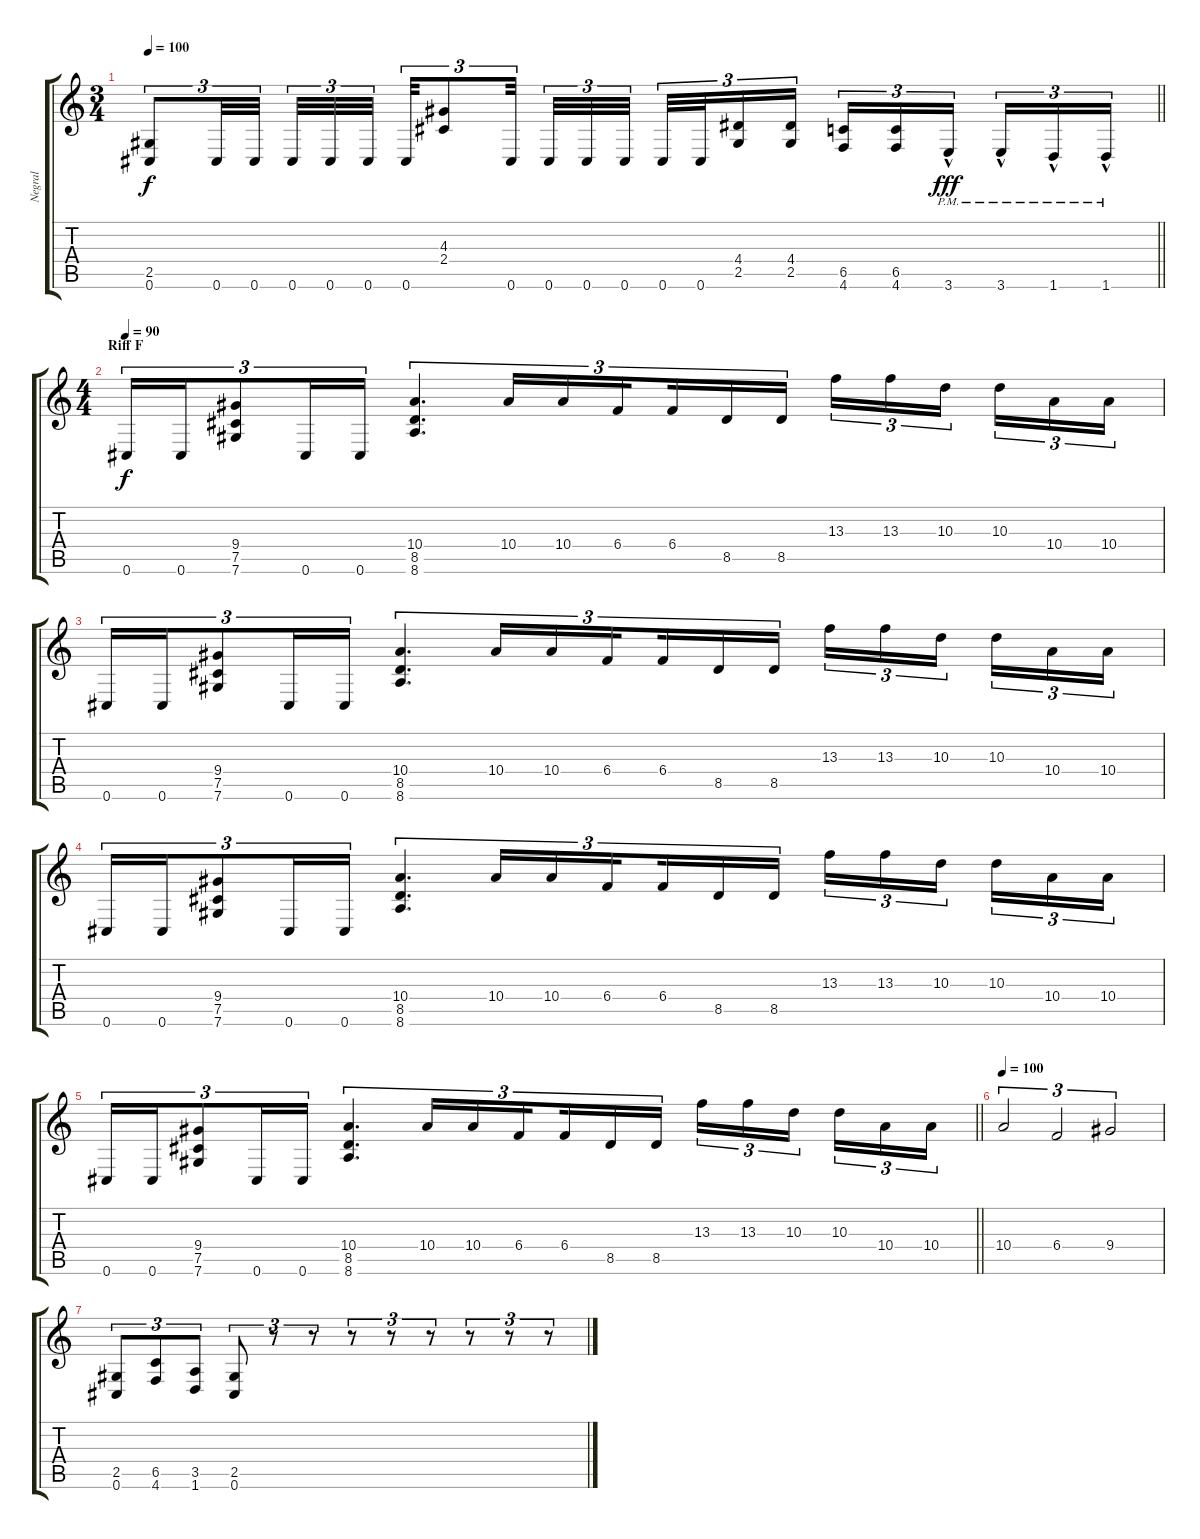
\track ("Negral" "Negral") {instrument distortionguitar}
\staff {score tabs}
\tuning (Db4 Ab3 E3 B2 Gb2 Db2) {hide}
\ts (3 4)
\tempo 100
\clef g2
\barLineRight lightlight
\ks c
(2.5 0.6).8{tu (3 2) dy f} 0.6.32{tu (3 2)} 0.6.32{tu (3 2) beam splitsecondary} 0.6.32{tu (3 2)} 0.6.32{tu (3 2)} 0.6.32{tu (3 2) beam splitsecondary} 0.6.32{tu (3 2)} (4.3 2.4).8{tu (3 2)} 0.6.32{tu (3 2) beam splitsecondary} 0.6.32{tu (3 2)} 0.6.32{tu (3 2)} 0.6.32{tu (3 2) beam splitsecondary} 0.6.32{tu (3 2)} 0.6.32{tu (3 2)} (4.4 2.5).16{tu (3 2)} (4.4 2.5).16{tu (3 2)} (6.5 4.6).16{tu (3 2)} (6.5 4.6).16{tu (3 2)} 3.6{hac pm}.16{tu (3 2) dy fff beam splitsecondary} 3.6{hac pm}.16{tu (3 2)} 1.6{hac pm}.16{tu (3 2)} 1.6{hac pm}.16{tu (3 2)} |
\ts (4 4)
\section ("" "Riff F")
\tempo 90
0.6.16{tu (3 2) dy f} 0.6.16{tu (3 2)} (9.4 7.5 7.6).8{tu (3 2)} 0.6.16{tu (3 2)} 0.6.16{tu (3 2)} (10.4 8.5 8.6).4{d tu (3 2)} 10.4.16{tu (3 2)} 10.4.16{tu (3 2)} 6.4.16{tu (3 2) beam splitsecondary} 6.4.16{tu (3 2)} 8.5.16{tu (3 2)} 8.5.16{tu (3 2)} 13.3.16{tu (3 2)} 13.3.16{tu (3 2)} 10.3.16{tu (3 2) beam splitsecondary} 10.3.16{tu (3 2)} 10.4.16{tu (3 2)} 10.4.16{tu (3 2)} |
0.6.16{tu (3 2)} 0.6.16{tu (3 2)} (9.4 7.5 7.6).8{tu (3 2)} 0.6.16{tu (3 2)} 0.6.16{tu (3 2)} (10.4 8.5 8.6).4{d tu (3 2)} 10.4.16{tu (3 2)} 10.4.16{tu (3 2)} 6.4.16{tu (3 2) beam splitsecondary} 6.4.16{tu (3 2)} 8.5.16{tu (3 2)} 8.5.16{tu (3 2)} 13.3.16{tu (3 2)} 13.3.16{tu (3 2)} 10.3.16{tu (3 2) beam splitsecondary} 10.3.16{tu (3 2)} 10.4.16{tu (3 2)} 10.4.16{tu (3 2)} |
0.6.16{tu (3 2)} 0.6.16{tu (3 2)} (9.4 7.5 7.6).8{tu (3 2)} 0.6.16{tu (3 2)} 0.6.16{tu (3 2)} (10.4 8.5 8.6).4{d tu (3 2)} 10.4.16{tu (3 2)} 10.4.16{tu (3 2)} 6.4.16{tu (3 2) beam splitsecondary} 6.4.16{tu (3 2)} 8.5.16{tu (3 2)} 8.5.16{tu (3 2)} 13.3.16{tu (3 2)} 13.3.16{tu (3 2)} 10.3.16{tu (3 2) beam splitsecondary} 10.3.16{tu (3 2)} 10.4.16{tu (3 2)} 10.4.16{tu (3 2)} |
\barLineRight lightlight
0.6.16{tu (3 2)} 0.6.16{tu (3 2)} (9.4 7.5 7.6).8{tu (3 2)} 0.6.16{tu (3 2)} 0.6.16{tu (3 2)} (10.4 8.5 8.6).4{d tu (3 2)} 10.4.16{tu (3 2)} 10.4.16{tu (3 2)} 6.4.16{tu (3 2) beam splitsecondary} 6.4.16{tu (3 2)} 8.5.16{tu (3 2)} 8.5.16{tu (3 2)} 13.3.16{tu (3 2)} 13.3.16{tu (3 2)} 10.3.16{tu (3 2) beam splitsecondary} 10.3.16{tu (3 2)} 10.4.16{tu (3 2)} 10.4.16{tu (3 2)} |
\tempo 100
10.4.2{tu (3 2)} 6.4.2{tu (3 2)} 9.4.2{tu (3 2)} |
(2.5 0.6).8{tu (3 2)} (6.5 4.6).8{tu (3 2)} (3.5 1.6).8{tu (3 2)} (2.5 0.6).8{tu (3 2)} r.8{tu (3 2)} r.8{tu (3 2)} r.8{tu (3 2)} r.8{tu (3 2)} r.8{tu (3 2)} r.8{tu (3 2)} r.8{tu (3 2)} r.8{tu (3 2)}
